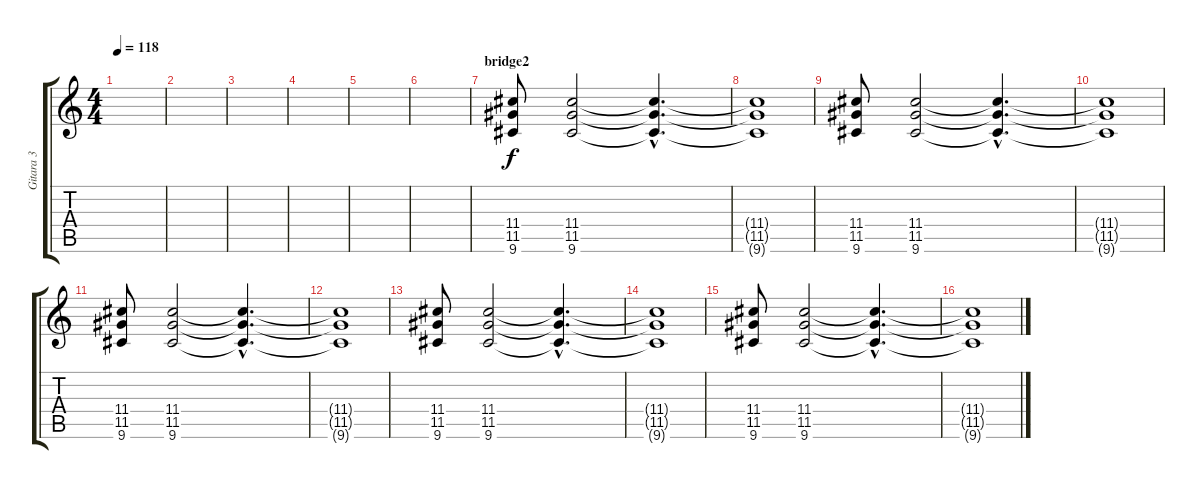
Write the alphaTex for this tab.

\track ("Gitara 3" "Gitara 3") {instrument distortionguitar}
\staff {score tabs}
\tuning (E4 B3 G3 D3 A2 E2) {hide}
\ts (4 4)
\tempo 118
\clef g2
\ks c
|
|
|
|
|
|
\section ("" "bridge2")
(11.4 11.5 9.6).8 (11.4 11.5 9.6).2 (11.4{hac t} 11.5{hac t} 9.6{hac t}).4{d} |
(11.4{t} 11.5{t} 9.6{t}).1 |
(11.4 11.5 9.6).8 (11.4 11.5 9.6).2 (11.4{hac t} 11.5{hac t} 9.6{hac t}).4{d} |
(11.4{t} 11.5{t} 9.6{t}).1 |
(11.4 11.5 9.6).8 (11.4 11.5 9.6).2 (11.4{hac t} 11.5{hac t} 9.6{hac t}).4{d} |
(11.4{t} 11.5{t} 9.6{t}).1 |
(11.4 11.5 9.6).8 (11.4 11.5 9.6).2 (11.4{hac t} 11.5{hac t} 9.6{hac t}).4{d} |
(11.4{t} 11.5{t} 9.6{t}).1 |
(11.4 11.5 9.6).8 (11.4 11.5 9.6).2 (11.4{hac t} 11.5{hac t} 9.6{hac t}).4{d} |
(11.4{t} 11.5{t} 9.6{t}).1
